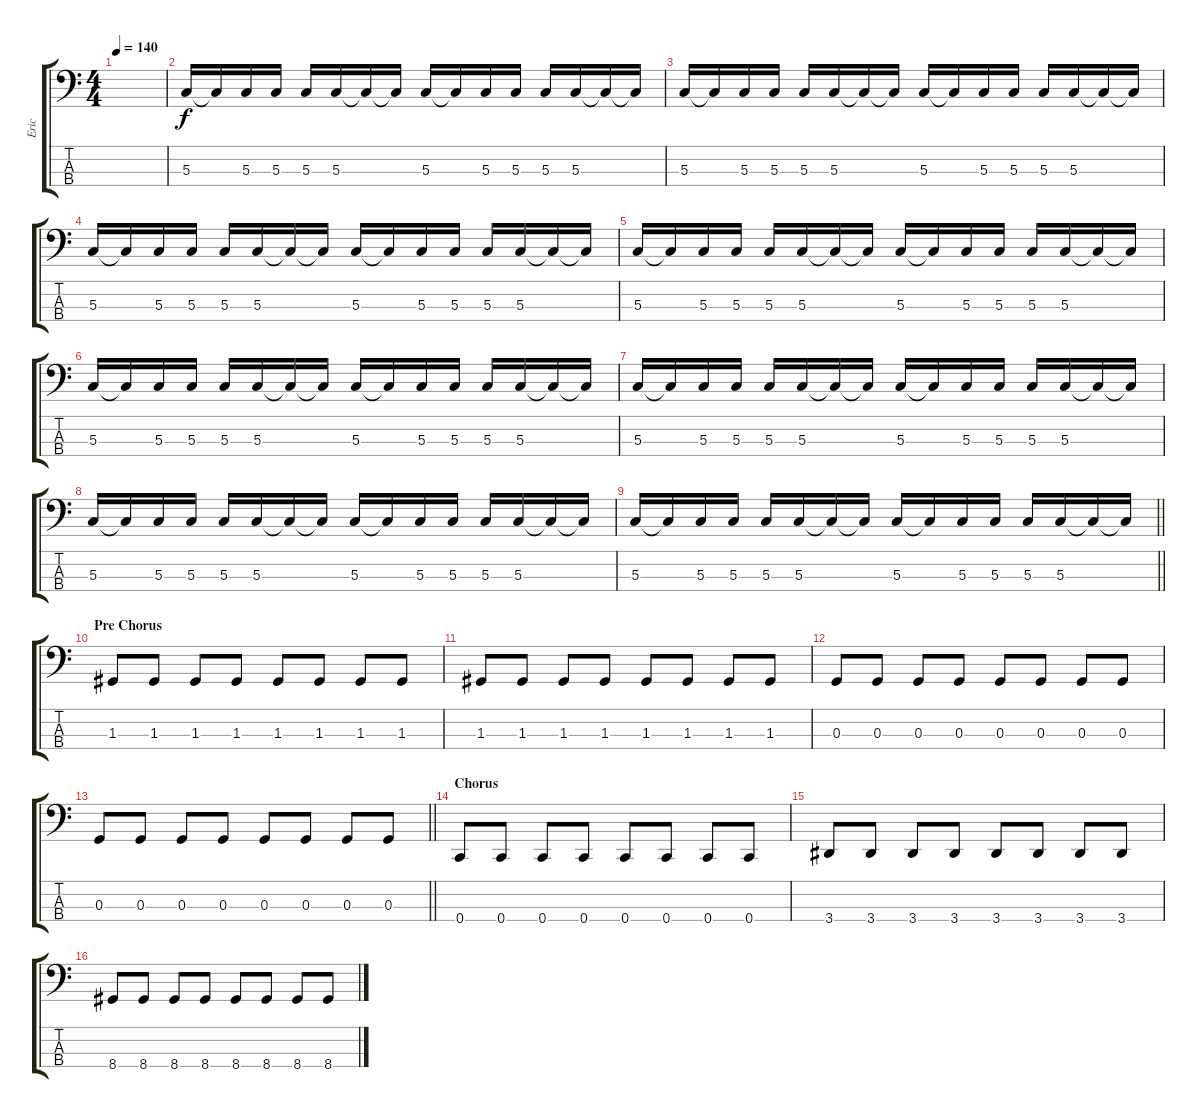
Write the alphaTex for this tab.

\track ("Eric" "Eric") {instrument electricbassfinger}
\staff {score tabs}
\tuning (F2 C2 G1 C1) {hide}
\ts (4 4)
\tempo 140
\clef f4
\ks c
|
5.3.16 5.3{t}.16 5.3.16 5.3.16 5.3.16 5.3.16 5.3{t}.16 5.3{t}.16 5.3.16 5.3{t}.16 5.3.16 5.3.16 5.3.16 5.3.16 5.3{t}.16 5.3{t}.16 |
5.3.16 5.3{t}.16 5.3.16 5.3.16 5.3.16 5.3.16 5.3{t}.16 5.3{t}.16 5.3.16 5.3{t}.16 5.3.16 5.3.16 5.3.16 5.3.16 5.3{t}.16 5.3{t}.16 |
5.3.16 5.3{t}.16 5.3.16 5.3.16 5.3.16 5.3.16 5.3{t}.16 5.3{t}.16 5.3.16 5.3{t}.16 5.3.16 5.3.16 5.3.16 5.3.16 5.3{t}.16 5.3{t}.16 |
5.3.16 5.3{t}.16 5.3.16 5.3.16 5.3.16 5.3.16 5.3{t}.16 5.3{t}.16 5.3.16 5.3{t}.16 5.3.16 5.3.16 5.3.16 5.3.16 5.3{t}.16 5.3{t}.16 |
5.3.16 5.3{t}.16 5.3.16 5.3.16 5.3.16 5.3.16 5.3{t}.16 5.3{t}.16 5.3.16 5.3{t}.16 5.3.16 5.3.16 5.3.16 5.3.16 5.3{t}.16 5.3{t}.16 |
5.3.16 5.3{t}.16 5.3.16 5.3.16 5.3.16 5.3.16 5.3{t}.16 5.3{t}.16 5.3.16 5.3{t}.16 5.3.16 5.3.16 5.3.16 5.3.16 5.3{t}.16 5.3{t}.16 |
5.3.16 5.3{t}.16 5.3.16 5.3.16 5.3.16 5.3.16 5.3{t}.16 5.3{t}.16 5.3.16 5.3{t}.16 5.3.16 5.3.16 5.3.16 5.3.16 5.3{t}.16 5.3{t}.16 |
\barLineRight lightlight
5.3.16 5.3{t}.16 5.3.16 5.3.16 5.3.16 5.3.16 5.3{t}.16 5.3{t}.16 5.3.16 5.3{t}.16 5.3.16 5.3.16 5.3.16 5.3.16 5.3{t}.16 5.3{t}.16 |
\section ("" "Pre Chorus")
1.3.8 1.3.8 1.3.8 1.3.8 1.3.8 1.3.8 1.3.8 1.3.8 |
1.3.8 1.3.8 1.3.8 1.3.8 1.3.8 1.3.8 1.3.8 1.3.8 |
0.3.8 0.3.8 0.3.8 0.3.8 0.3.8 0.3.8 0.3.8 0.3.8 |
\barLineRight lightlight
0.3.8 0.3.8 0.3.8 0.3.8 0.3.8 0.3.8 0.3.8 0.3.8 |
\section ("" "Chorus")
0.4.8 0.4.8 0.4.8 0.4.8 0.4.8 0.4.8 0.4.8 0.4.8 |
3.4.8 3.4.8 3.4.8 3.4.8 3.4.8 3.4.8 3.4.8 3.4.8 |
8.4.8 8.4.8 8.4.8 8.4.8 8.4.8 8.4.8 8.4.8 8.4.8
